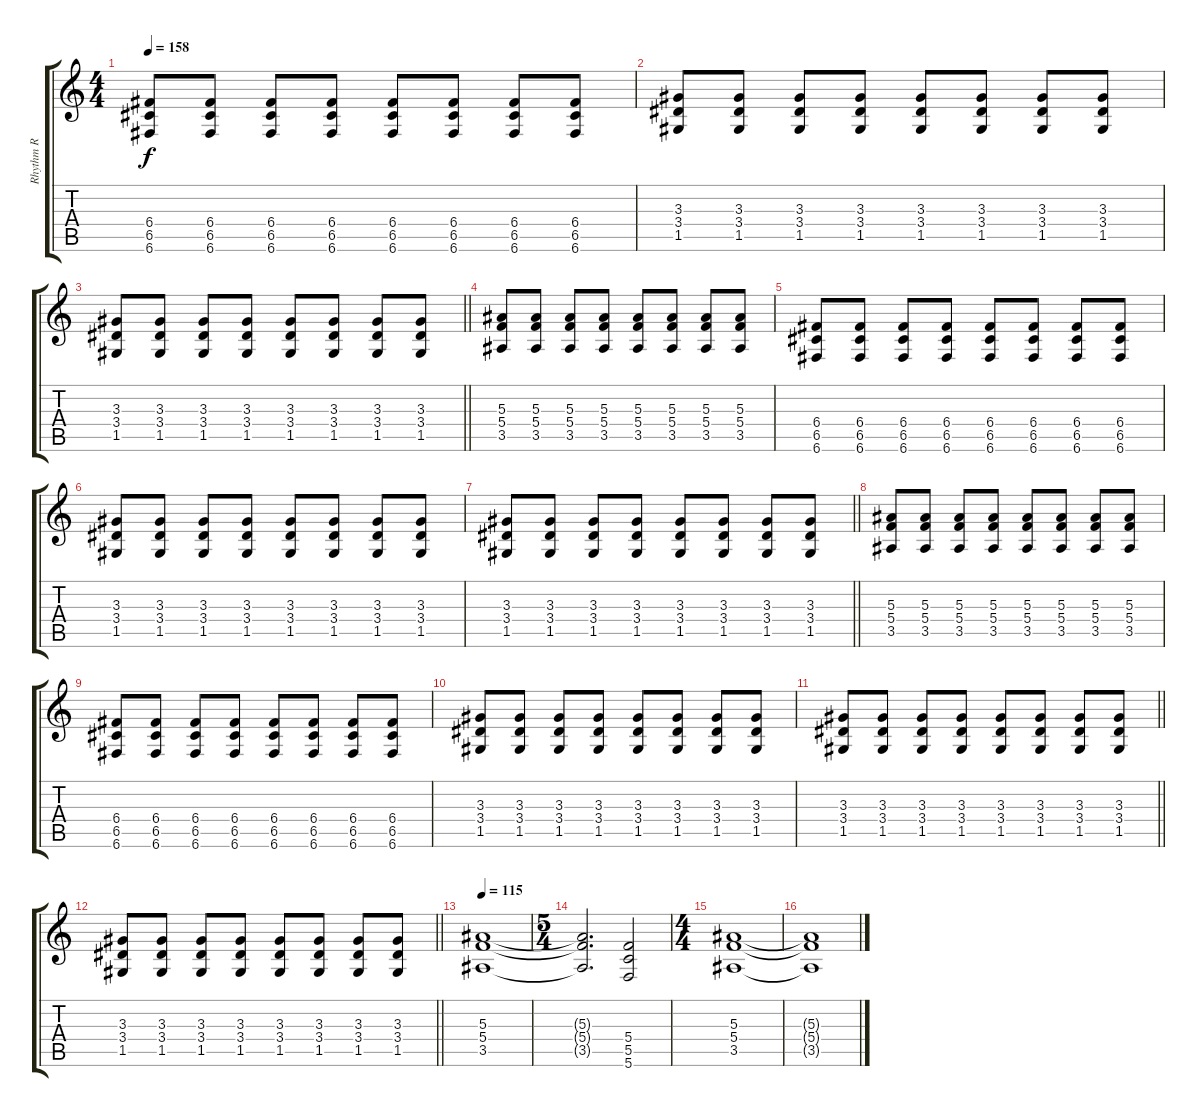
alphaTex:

\track ("Rhythm R" "Rhythm R") {instrument distortionguitar}
\staff {score tabs}
\tuning (D4 A3 F3 C3 G2 C2) {hide}
\ts (4 4)
\tempo 158
\clef g2
\ks c
(6.4 6.5 6.6).8{dy f} (6.4 6.5 6.6).8 (6.4 6.5 6.6).8 (6.4 6.5 6.6).8 (6.4 6.5 6.6).8 (6.4 6.5 6.6).8 (6.4 6.5 6.6).8 (6.4 6.5 6.6).8 |
(3.3 3.4 1.5).8 (3.3 3.4 1.5).8 (3.3 3.4 1.5).8 (3.3 3.4 1.5).8 (3.3 3.4 1.5).8 (3.3 3.4 1.5).8 (3.3 3.4 1.5).8 (3.3 3.4 1.5).8 |
\barLineRight lightlight
(3.3 3.4 1.5).8 (3.3 3.4 1.5).8 (3.3 3.4 1.5).8 (3.3 3.4 1.5).8 (3.3 3.4 1.5).8 (3.3 3.4 1.5).8 (3.3 3.4 1.5).8 (3.3 3.4 1.5).8 |
(5.3 5.4 3.5).8 (5.3 5.4 3.5).8 (5.3 5.4 3.5).8 (5.3 5.4 3.5).8 (5.3 5.4 3.5).8 (5.3 5.4 3.5).8 (5.3 5.4 3.5).8 (5.3 5.4 3.5).8 |
(6.4 6.5 6.6).8 (6.4 6.5 6.6).8 (6.4 6.5 6.6).8 (6.4 6.5 6.6).8 (6.4 6.5 6.6).8 (6.4 6.5 6.6).8 (6.4 6.5 6.6).8 (6.4 6.5 6.6).8 |
(3.3 3.4 1.5).8 (3.3 3.4 1.5).8 (3.3 3.4 1.5).8 (3.3 3.4 1.5).8 (3.3 3.4 1.5).8 (3.3 3.4 1.5).8 (3.3 3.4 1.5).8 (3.3 3.4 1.5).8 |
\barLineRight lightlight
(3.3 3.4 1.5).8 (3.3 3.4 1.5).8 (3.3 3.4 1.5).8 (3.3 3.4 1.5).8 (3.3 3.4 1.5).8 (3.3 3.4 1.5).8 (3.3 3.4 1.5).8 (3.3 3.4 1.5).8 |
(5.3 5.4 3.5).8 (5.3 5.4 3.5).8 (5.3 5.4 3.5).8 (5.3 5.4 3.5).8 (5.3 5.4 3.5).8 (5.3 5.4 3.5).8 (5.3 5.4 3.5).8 (5.3 5.4 3.5).8 |
(6.4 6.5 6.6).8 (6.4 6.5 6.6).8 (6.4 6.5 6.6).8 (6.4 6.5 6.6).8 (6.4 6.5 6.6).8 (6.4 6.5 6.6).8 (6.4 6.5 6.6).8 (6.4 6.5 6.6).8 |
(3.3 3.4 1.5).8 (3.3 3.4 1.5).8 (3.3 3.4 1.5).8 (3.3 3.4 1.5).8 (3.3 3.4 1.5).8 (3.3 3.4 1.5).8 (3.3 3.4 1.5).8 (3.3 3.4 1.5).8 |
\barLineRight lightlight
(3.3 3.4 1.5).8 (3.3 3.4 1.5).8 (3.3 3.4 1.5).8 (3.3 3.4 1.5).8 (3.3 3.4 1.5).8 (3.3 3.4 1.5).8 (3.3 3.4 1.5).8 (3.3 3.4 1.5).8 |
\barLineRight lightlight
(3.3 3.4 1.5).8 (3.3 3.4 1.5).8 (3.3 3.4 1.5).8 (3.3 3.4 1.5).8 (3.3 3.4 1.5).8 (3.3 3.4 1.5).8 (3.3 3.4 1.5).8 (3.3 3.4 1.5).8 |
\tempo 115
(5.3 5.4 3.5).1 |
\ts (5 4)
(5.3{t} 5.4{t} 3.5{t}).2{d} (5.4 5.5 5.6).2 |
\ts (4 4)
(5.3 5.4 3.5).1 |
(5.3{t} 5.4{t} 3.5{t}).1
